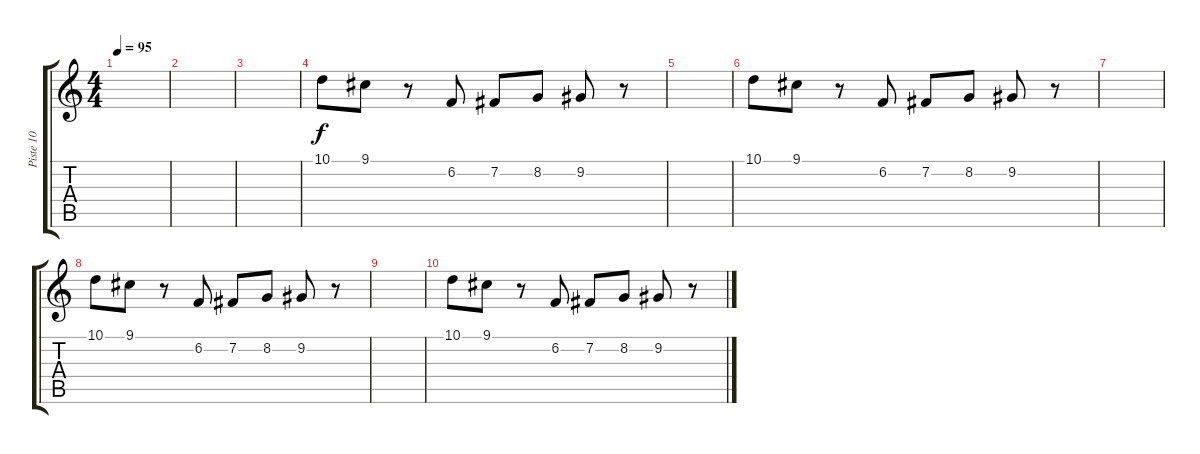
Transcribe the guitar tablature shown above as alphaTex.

\track ("Piste 10" "Piste 10") {instrument choiraahs}
\staff {score tabs}
\tuning (E4 B3 G3 D3 A2 E2) {hide}
\ts (4 4)
\tempo 95
\clef g2
\ks c
|
|
|
10.1.8 9.1.8 r.8 6.2.8 7.2.8 8.2.8 9.2.8 r.8 |
|
10.1.8 9.1.8 r.8 6.2.8 7.2.8 8.2.8 9.2.8 r.8 |
|
10.1.8 9.1.8 r.8 6.2.8 7.2.8 8.2.8 9.2.8 r.8 |
|
10.1.8 9.1.8 r.8 6.2.8 7.2.8 8.2.8 9.2.8 r.8
